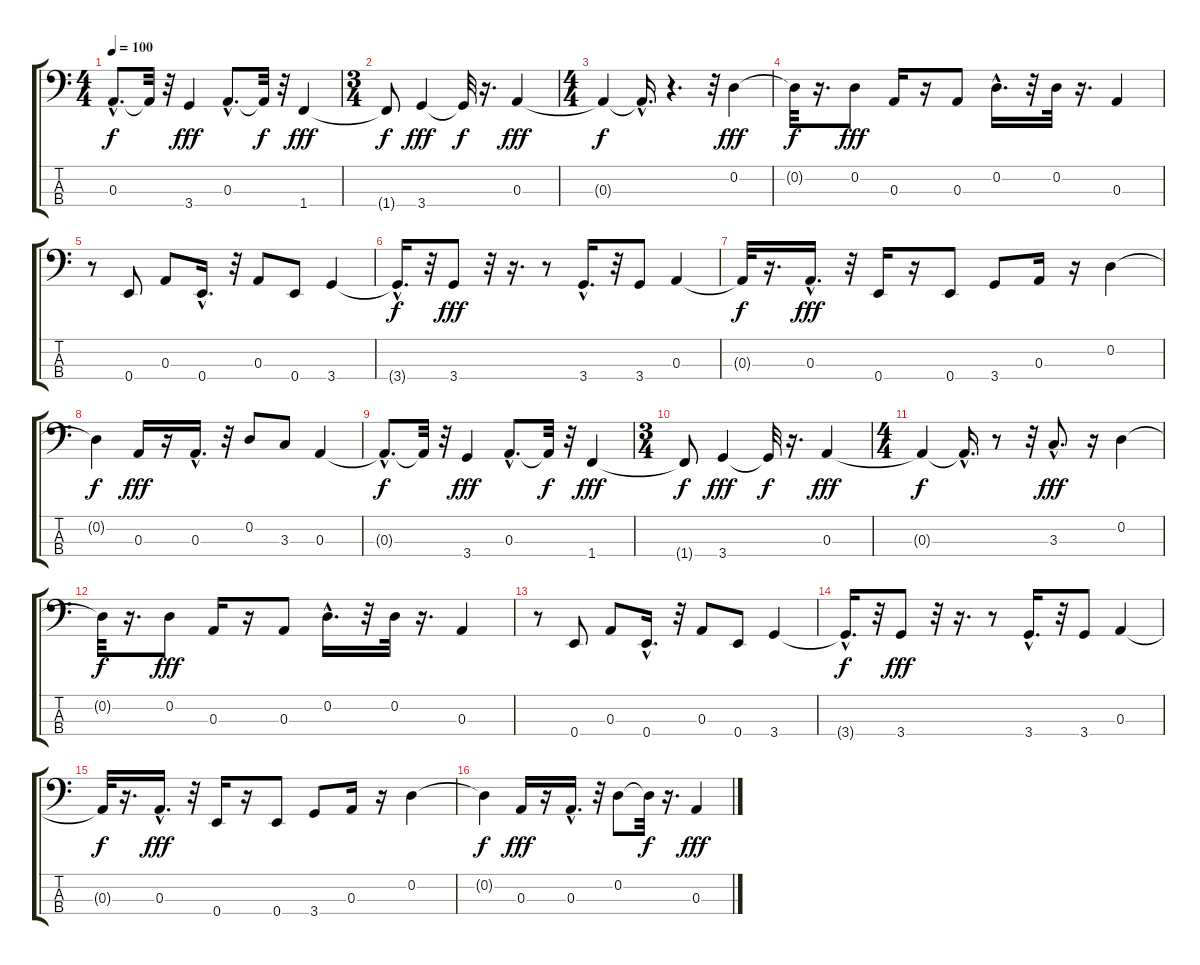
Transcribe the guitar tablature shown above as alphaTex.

\track "" {instrument fretlessbass}
\staff {score tabs}
\tuning (G2 D2 A1 E1) {hide}
\ts (4 4)
\tempo 100
\clef f4
\ks c
0.3{hac t}.8{d dy f} 0.3{t}.32 r.32 3.4.4{dy fff} 0.3{hac}.8{d} 0.3{t}.32{dy f} r.32 1.4.4{dy fff} |
\ts (3 4)
1.4{t}.8{dy f} 3.4.4{dy fff} 3.4{t}.32{dy f} r.16{d} 0.3.4{dy fff} |
\ts (4 4)
0.3{t}.4{dy f} 0.3{hac t}.16{d} r.4{d} r.32 0.2.4{dy fff} |
0.2{t}.32{dy f} r.16{d} 0.2.8{dy fff} 0.3.16 r.16 0.3.8 0.2{hac}.16{d} r.32 0.2.32 r.16{d} 0.3.4 |
r.8 0.4.8 0.3.8 0.4{hac}.16{d} r.32 0.3.8 0.4.8 3.4.4 |
3.4{hac t}.16{d dy f} r.32 3.4.8{dy fff} r.32 r.16{d} r.8 3.4{hac}.16{d} r.32 3.4.8 0.3.4 |
0.3{t}.32{dy f} r.16{d} 0.3{hac}.16{d dy fff} r.32 0.4.16 r.16 0.4.8 3.4.8 0.3.16 r.16 0.2.4 |
0.2{t}.4{dy f} 0.3.16{dy fff} r.16 0.3{hac}.16{d} r.32 0.2.8 3.3.8 0.3.4 |
0.3{hac t}.8{d dy f} 0.3{t}.32 r.32 3.4.4{dy fff} 0.3{hac}.8{d} 0.3{t}.32{dy f} r.32 1.4.4{dy fff} |
\ts (3 4)
1.4{t}.8{dy f} 3.4.4{dy fff} 3.4{t}.32{dy f} r.16{d} 0.3.4{dy fff} |
\ts (4 4)
0.3{t}.4{dy f} 0.3{hac t}.16{d} r.8 r.32 3.3{hac}.8{d dy fff} r.16 0.2.4 |
0.2{t}.32{dy f} r.16{d} 0.2.8{dy fff} 0.3.16 r.16 0.3.8 0.2{hac}.16{d} r.32 0.2.32 r.16{d} 0.3.4 |
r.8 0.4.8 0.3.8 0.4{hac}.16{d} r.32 0.3.8 0.4.8 3.4.4 |
3.4{hac t}.16{d dy f} r.32 3.4.8{dy fff} r.32 r.16{d} r.8 3.4{hac}.16{d} r.32 3.4.8 0.3.4 |
0.3{t}.32{dy f} r.16{d} 0.3{hac}.16{d dy fff} r.32 0.4.16 r.16 0.4.8 3.4.8 0.3.16 r.16 0.2.4 |
0.2{t}.4{dy f} 0.3.16{dy fff} r.16 0.3{hac}.16{d} r.32 0.2.8 0.2{t}.32{dy f} r.16{d} 0.3.4{dy fff}
